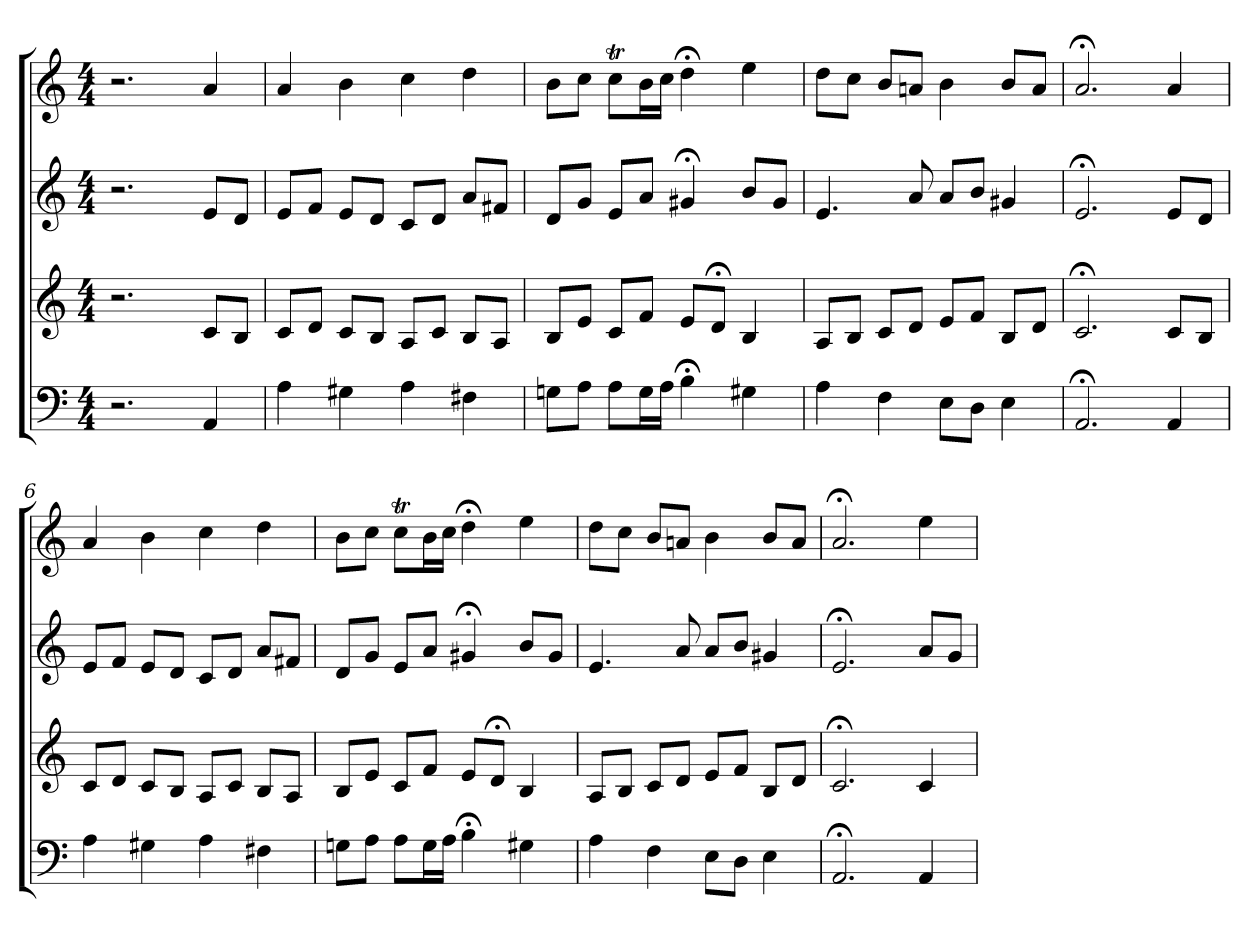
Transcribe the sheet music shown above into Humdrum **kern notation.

**kern	**kern	**kern	**kern
*part4	*part3	*part2	*part1
*staff4	*staff3	*staff2	*staff1
*clefF4	*clefG2	*clefG2	*clefG2
*M4/4	*M4/4	*M4/4	*M4/4
=1	=1	=1	=1
2.r	2.r	2.r	2.r
4AA	8c/L	8e/L	4a
.	8B/J	8d/J	.
=2	=2	=2	=2
4A	8c/L	8e/L	4a
.	8d/J	8f/J	.
4G#X	8c/L	8e/L	4b
.	8B/J	8d/J	.
4A	8A/L	8c/L	4cc
.	8c/J	8d/J	.
4F#X	8B/L	8a/L	4dd
.	8A/J	8f#X/J	.
=3	=3	=3	=3
8Gn\L	8B/L	8d/L	8b\L
8A\J	8e/J	8g/J	8cc\J
8A\L	8c/L	8e/L	8ccT\L
16G\L	8f/J	8a/J	16b\L
16A\JJ	.	.	16cc\JJ
4B;<	8e/L	4g#X;<	4dd;<
.	8d;</J	.	.
4G#X	4B	8b/L	4ee
.	.	8g#/J	.
=4	=4	=4	=4
4A	8A/L	4.e	8dd\L
.	8B/J	.	8cc\J
4F	8c/L	.	8b/L
.	8d/J	8a	8an/J
8E\L	8e/L	8a/L	4b
8D\J	8f/J	8b/J	.
4E	8B/L	4g#X	8b/L
.	8d/J	.	8a/J
=5	=5	=5	=5
2.AA;<	2.c;<	2.e;<	2.a;<
4AA	8c/L	8e/L	4a
.	8B/J	8d/J	.
=6	=6	=6	=6
4A	8c/L	8e/L	4a
.	8d/J	8f/J	.
4G#X	8c/L	8e/L	4b
.	8B/J	8d/J	.
4A	8A/L	8c/L	4cc
.	8c/J	8d/J	.
4F#X	8B/L	8a/L	4dd
.	8A/J	8f#X/J	.
=7	=7	=7	=7
8Gn\L	8B/L	8d/L	8b\L
8A\J	8e/J	8g/J	8cc\J
8A\L	8c/L	8e/L	8ccT\L
16G\L	8f/J	8a/J	16b\L
16A\JJ	.	.	16cc\JJ
4B;<	8e/L	4g#X;<	4dd;<
.	8d;</J	.	.
4G#X	4B	8b/L	4ee
.	.	8g#/J	.
=8	=8	=8	=8
4A	8A/L	4.e	8dd\L
.	8B/J	.	8cc\J
4F	8c/L	.	8b/L
.	8d/J	8a	8an/J
8E\L	8e/L	8a/L	4b
8D\J	8f/J	8b/J	.
4E	8B/L	4g#X	8b/L
.	8d/J	.	8a/J
=9	=9	=9	=9
2.AA;<	2.c;<	2.e;<	2.a;<
4AA	4c	8a/L	4ee
.	.	8g/J	.
=	=	=	=
*-	*-	*-	*-
